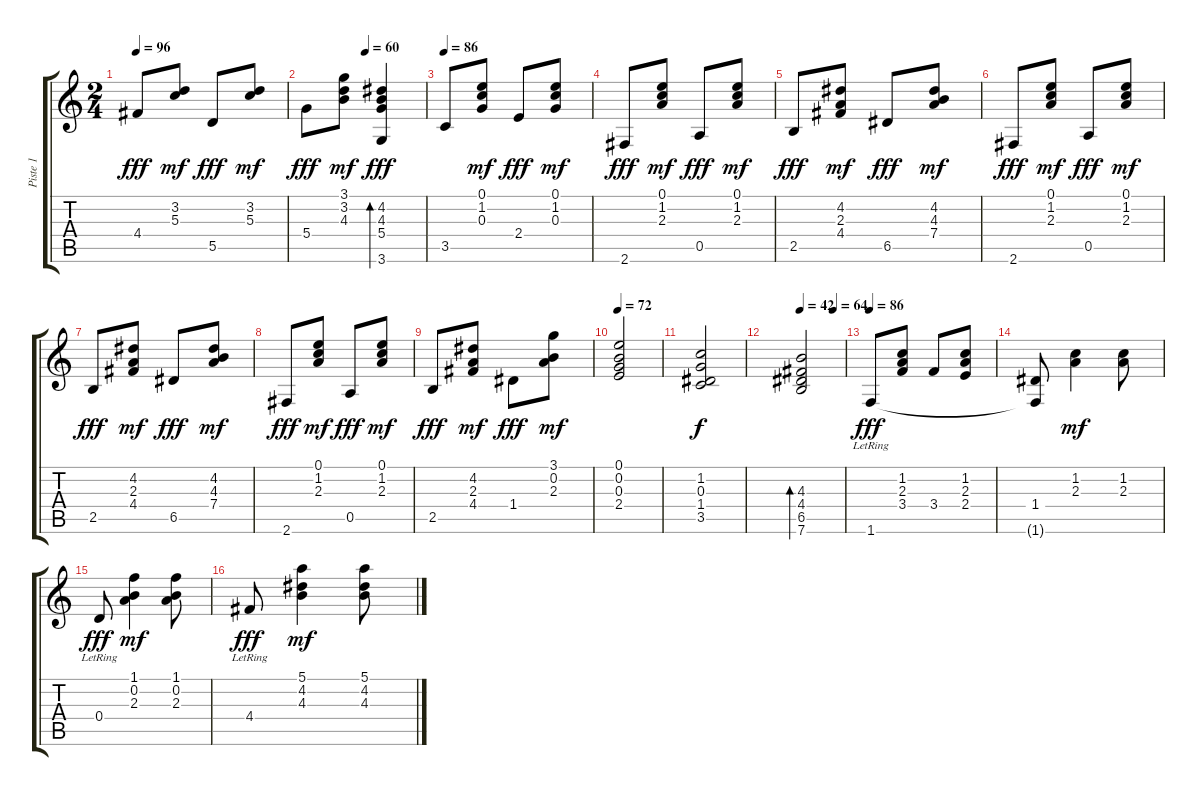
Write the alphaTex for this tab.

\track ("Piste 1" "Piste 1") {instrument acousticguitarnylon}
\staff {score tabs}
\tuning (E4 B3 G3 D3 A2 E2) {hide}
\ts (2 4)
\tempo 96
\clef g2
\ks c
4.4.8{dy fff} (3.2 5.3).8{dy mf} 5.5.8{dy fff} (3.2 5.3).8{dy mf} |
\tempo (60 0.5)
5.4.8{dy fff} (3.1 3.2 4.3).8{dy mf} (4.2 4.3 5.4 3.6).4{bd 480 dy fff} |
\tempo 86
3.5.8 (0.1 1.2 0.3).8{dy mf} 2.4.8{dy fff} (0.1 1.2 0.3).8{dy mf} |
2.6.8{dy fff} (0.1 1.2 2.3).8{dy mf} 0.5.8{dy fff} (0.1 1.2 2.3).8{dy mf} |
2.5.8{dy fff} (4.2 2.3 4.4).8{dy mf} 6.5.8{dy fff} (4.2 4.3 7.4).8{dy mf} |
2.6.8{dy fff} (0.1 1.2 2.3).8{dy mf} 0.5.8{dy fff} (0.1 1.2 2.3).8{dy mf} |
2.5.8{dy fff} (4.2 2.3 4.4).8{dy mf} 6.5.8{dy fff} (4.2 4.3 7.4).8{dy mf} |
2.6.8{dy fff} (0.1 1.2 2.3).8{dy mf} 0.5.8{dy fff} (0.1 1.2 2.3).8{dy mf} |
2.5.8{dy fff} (4.2 2.3 4.4).8{dy mf} 1.4.8{dy fff} (3.1 0.2 2.3).8{dy mf} |
\tempo 72
(0.1 0.2 0.3 2.4).2 |
(1.2 0.3 1.4 3.5).2{dy f} |
\tempo 42
\tempo (64 0.75)
(4.3 4.4 6.5 7.6).2{bd 480} |
\tempo 86
1.6{lr}.8{dy fff} (1.2 2.3 3.4).8 3.4.8 (1.2 2.3 2.4).8 |
(1.4 1.6{t}).8 (1.2 2.3).4{dy mf} (1.2 2.3).8 |
0.4{lr}.8{dy fff} (1.1 0.2 2.3).4{dy mf} (1.1 0.2 2.3).8 |
4.4{lr}.8{dy fff} (5.1 4.2 4.3).4{dy mf} (5.1 4.2 4.3).8
